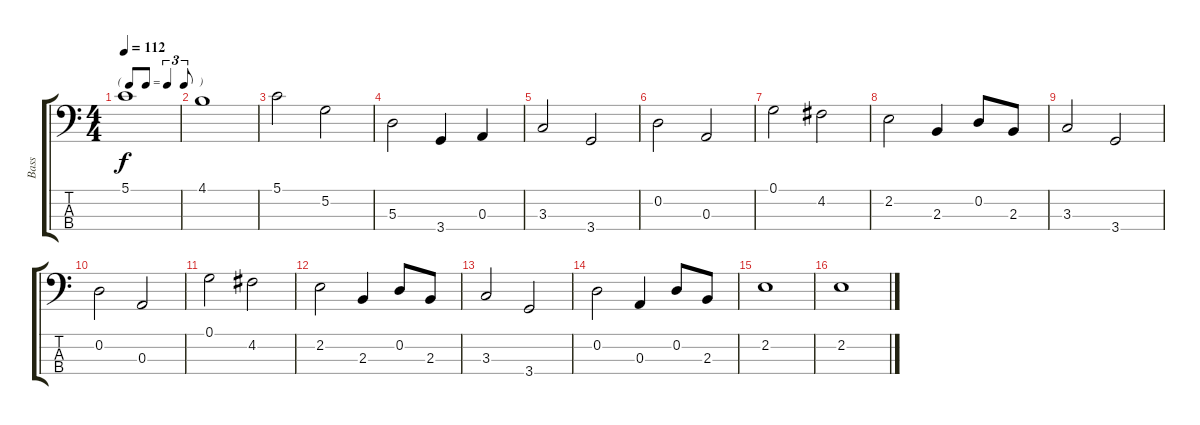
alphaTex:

\track ("Bass" "Bass") {instrument electricbassfinger}
\staff {score tabs}
\tuning (G2 D2 A1 E1) {hide}
\ts (4 4)
\tf triplet8th
\tempo 112
\clef f4
\ks c
5.1.1{dy f} |
4.1.1 |
5.1.2 5.2.2 |
5.3.2 3.4.4 0.3.4 |
3.3.2 3.4.2 |
0.2.2 0.3.2 |
0.1.2 4.2.2 |
2.2.2 2.3.4 0.2.8 2.3.8 |
3.3.2 3.4.2 |
0.2.2 0.3.2 |
0.1.2 4.2.2 |
2.2.2 2.3.4 0.2.8 2.3.8 |
3.3.2 3.4.2 |
0.2.2 0.3.4 0.2.8 2.3.8 |
2.2.1 |
2.2.1
